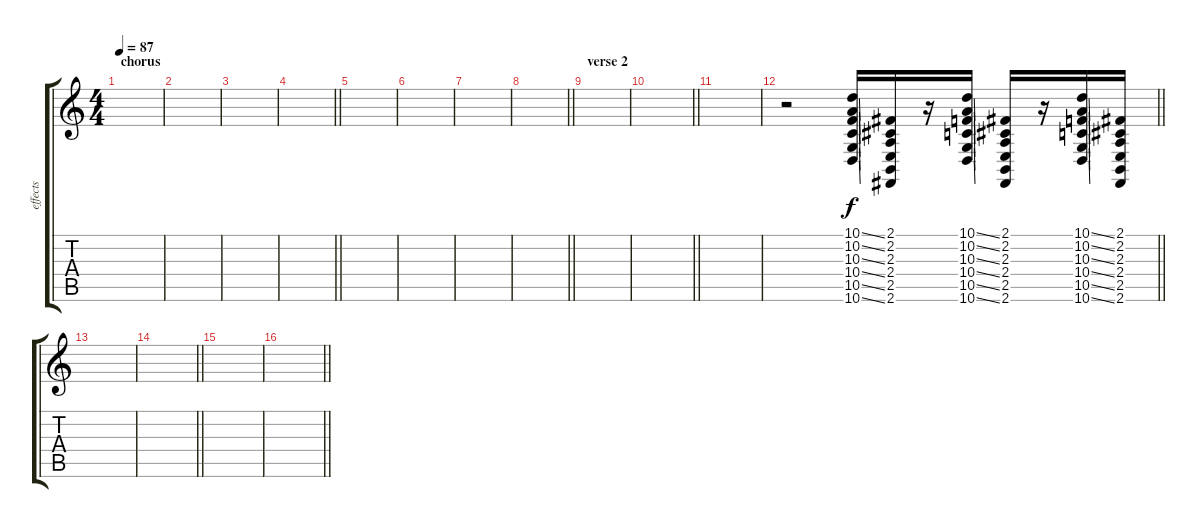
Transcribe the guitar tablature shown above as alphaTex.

\track ("effects" "effects") {instrument seashore}
\staff {score tabs}
\tuning (E4 B3 G3 D3 A2 E2) {hide}
\ts (4 4)
\section ("" "chorus")
\tempo 87
\clef g2
\ks c
|
|
|
\barLineRight lightlight
|
|
|
|
\barLineRight lightlight
|
\section ("" "verse 2")
|
\barLineRight lightlight
|
|
\barLineRight lightlight
r.2 (10.1{ss} 10.2{ss} 10.3{ss} 10.4{ss} 10.5{ss} 10.6{ss}).16{instrument guitarfretnoise} (2.1 2.2 2.3 2.4 2.5 2.6).16{instrument guitarfretnoise} r.16 (10.1{ss} 10.2{ss} 10.3{ss} 10.4{ss} 10.5{ss} 10.6{ss}).16{instrument guitarfretnoise} (2.1 2.2 2.3 2.4 2.5 2.6).16{instrument guitarfretnoise} r.16 (10.1{ss} 10.2{ss} 10.3{ss} 10.4{ss} 10.5{ss} 10.6{ss}).16{instrument guitarfretnoise} (2.1 2.2 2.3 2.4 2.5 2.6).16{instrument guitarfretnoise} |
|
\barLineRight lightlight
|
|
\barLineRight lightlight
